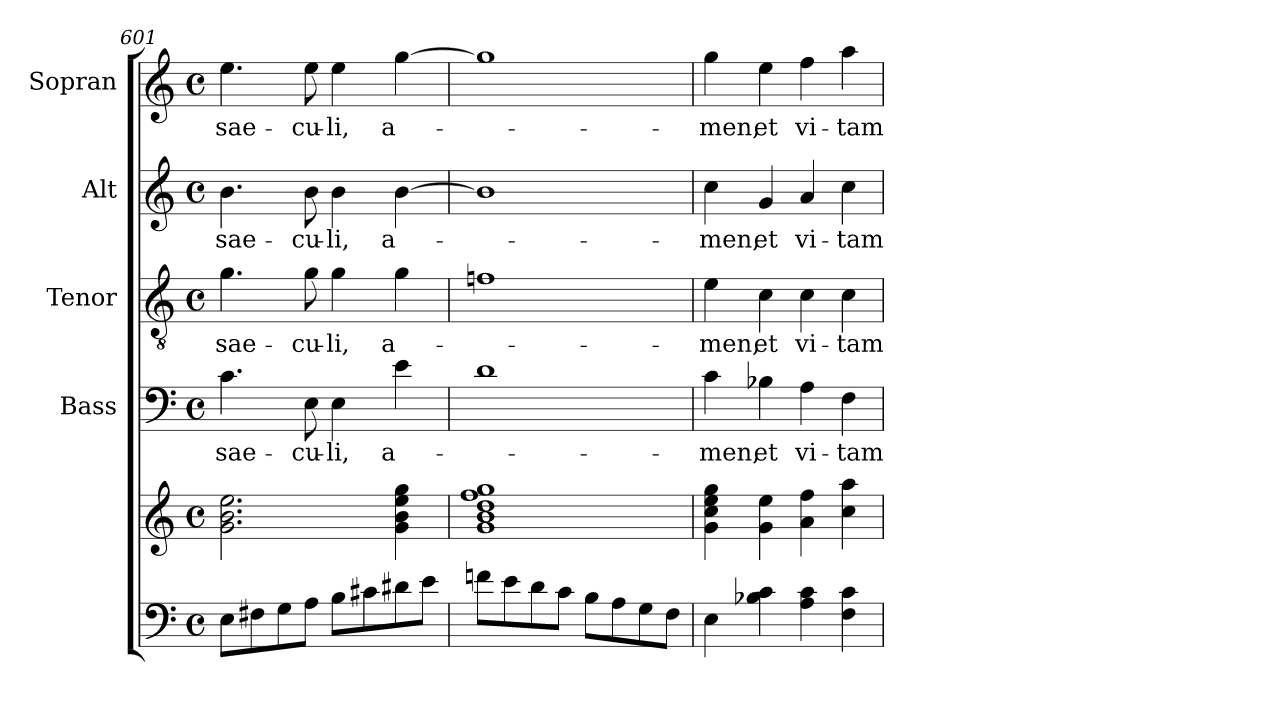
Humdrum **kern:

**kern	**kern	**kern	**text	**kern	**text	**kern	**text	**kern	**text
*part5	*part5	*part4	*part4	*part3	*part3	*part2	*part2	*part1	*part1
*staff6	*staff5	*staff4	*staff4	*staff3	*staff3	*staff2	*staff2	*staff1	*staff1
*	*	*I"Bass	*	*I"Tenor	*	*I"Alt	*	*I"Sopran	*
*	*	*I'B.	*	*I'T.	*	*I'A.	*	*I'S.	*
*clefF4	*clefG2	*clefF4	*	*clefGv2	*	*clefG2	*	*clefG2	*
*k[]	*k[]	*k[]	*	*k[]	*	*k[]	*	*k[]	*
*C:	*C:	*C:	*	*C:	*	*C:	*	*C:	*
*M4/4	*M4/4	*M4/4	*	*M4/4	*	*M4/4	*	*M4/4	*
*met(c)	*met(c)	*met(c)	*	*met(c)	*	*met(c)	*	*met(c)	*
=601	=601	=601	=601	=601	=601	=601	=601	=601	=601
!	!	!	!LO:LY:b	!	!LO:LY:b	!	!LO:LY:b	!	!LO:LY:b
8E\L	2.g\ 2.b\ 2.ee\	4.c\	sae-	4.g\	sae-	4.b\	sae-	4.ee\	sae-
8F#X\	.	.	.	.	.	.	.	.	.
8G\	.	.	.	.	.	.	.	.	.
!	!	!	!LO:LY:b	!	!LO:LY:b	!	!LO:LY:b	!	!LO:LY:b
8A\J	.	8E\	-cu-	8g\	-cu-	8b\	-cu-	8ee\	-cu-
!	!	!	!LO:LY:b	!	!LO:LY:b	!	!LO:LY:b	!	!LO:LY:b
8B\L	.	4E\	-li,	4g\	-li,	4b\	-li,	4ee\	-li,
8c#X\	.	.	.	.	.	.	.	.	.
!	!	!	!LO:LY:b	!	!LO:LY:b	!	!LO:LY:b	!	!LO:LY:b
8d#X\	4g\ 4b\ 4ee\ 4gg\	4e\	a-	4g\	a-	[4b\	a-	[4gg\	a-
8e\J	.	.	.	.	.	.	.	.	.
=602	=602	=602	=602	=602	=602	=602	=602	=602	=602
8fn\L	1g 1b 1dd 1ff 1gg	1d	.	1fn	.	1b]	.	1gg]	.
8e\	.	.	.	.	.	.	.	.	.
8d\	.	.	.	.	.	.	.	.	.
8c\J	.	.	.	.	.	.	.	.	.
8B\L	.	.	.	.	.	.	.	.	.
8A\	.	.	.	.	.	.	.	.	.
8G\	.	.	.	.	.	.	.	.	.
8F\J	.	.	.	.	.	.	.	.	.
=603	=603	=603	=603	=603	=603	=603	=603	=603	=603
!	!	!	!LO:LY:b	!	!LO:LY:b	!	!LO:LY:b	!	!LO:LY:b
4E\	4g\ 4cc\ 4ee\ 4gg\	4c\	-men,	4e\	-men,	4cc\	-men,	4gg\	-men,
!	!	!	!LO:LY:b	!	!LO:LY:b	!	!LO:LY:b	!	!LO:LY:b
4B-X\ 4c\	4g\ 4ee\	4B-X\	et	4c\	et	4g/	et	4ee\	et
!	!	!	!LO:LY:b	!	!LO:LY:b	!	!LO:LY:b	!	!LO:LY:b
4A\ 4c\	4a\ 4ff\	4A\	vi-	4c\	vi-	4a/	vi-	4ff\	vi-
!	!	!	!LO:LY:b	!	!LO:LY:b	!	!LO:LY:b	!	!LO:LY:b
4F\ 4c\	4cc\ 4aa\	4F\	-tam	4c\	-tam	4cc\	-tam	4aa\	-tam
=	=	=	=	=	=	=	=	=	=
*-	*-	*-	*-	*-	*-	*-	*-	*-	*-
